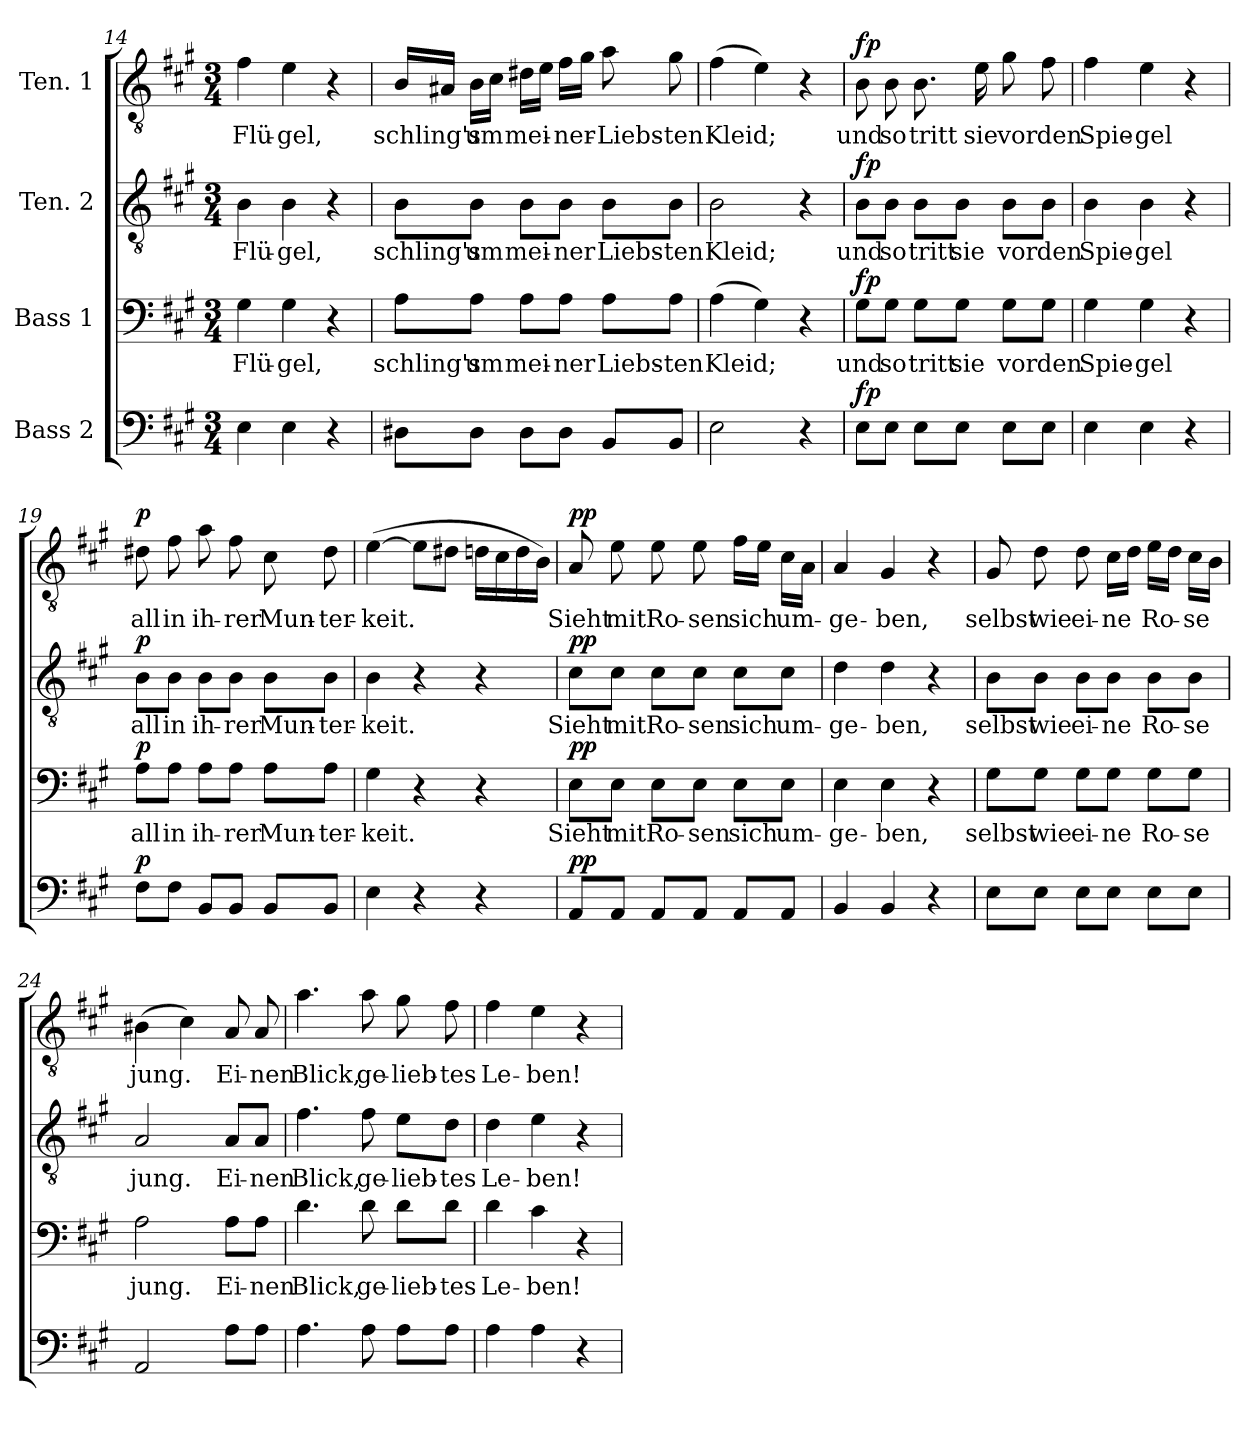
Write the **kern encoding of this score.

**kern	**dynam	**kern	**text	**dynam	**kern	**text	**dynam	**kern	**text	**dynam
*part4	*part4	*part3	*part3	*part3	*part2	*part2	*part2	*part1	*part1	*part1
*staff4	*staff4	*staff3	*staff3	*staff3	*staff2	*staff2	*staff2	*staff1	*staff1	*staff1
*I"Bass 2	*	*I"Bass 1	*	*	*I"Ten. 2	*	*	*I"Ten. 1	*	*
*clefF4	*	*clefF4	*	*	*clefGv2	*	*	*clefGv2	*	*
*k[f#c#g#]	*	*k[f#c#g#]	*	*	*k[f#c#g#]	*	*	*k[f#c#g#]	*	*
*M3/4	*	*M3/4	*	*	*M3/4	*	*	*M3/4	*	*
=14	=14	=14	=14	=14	=14	=14	=14	=14	=14	=14
!	!	!	!LO:LY:b	!	!	!LO:LY:b	!	!	!LO:LY:b	!
4E\	.	4G#\	Flü-	.	4B\	Flü-	.	4f#\	Flü-	.
!	!	!	!LO:LY:b	!	!	!LO:LY:b	!	!	!LO:LY:b	!
4E\	.	4G#\	-gel,	.	4B\	-gel,	.	4e\	-gel,	.
4r	.	4r	.	.	4r	.	.	4r	.	.
=15	=15	=15	=15	=15	=15	=15	=15	=15	=15	=15
!	!	!	!LO:LY:b	!	!	!LO:LY:b	!	!	!LO:LY:b	!
8D#X\L	.	8A\L	schling's	.	8B\L	schling's	.	16B/LL	schling's	.
.	.	.	.	.	.	.	.	16A#X/JJ	.	.
!	!	!	!LO:LY:b	!	!	!LO:LY:b	!	!	!LO:LY:b	!
8D#\J	.	8A\J	um	.	8B\J	um	.	16B\LL	um	.
.	.	.	.	.	.	.	.	16c#\JJ	.	.
!	!	!	!LO:LY:b	!	!	!LO:LY:b	!	!	!LO:LY:b	!
8D#\L	.	8A\L	mei-	.	8B\L	mei-	.	16d#X\LL	mei-	.
.	.	.	.	.	.	.	.	16e\JJ	.	.
!	!	!	!LO:LY:b	!	!	!LO:LY:b	!	!	!LO:LY:b	!
8D#\J	.	8A\J	-ner	.	8B\J	-ner	.	16f#\LL	-ner-	.
.	.	.	.	.	.	.	.	16g#\JJ	.	.
!	!	!	!LO:LY:b	!	!	!LO:LY:b	!	!	!LO:LY:b	!
8BB/L	.	8A\L	Liebs-	.	8B\L	Liebs-	.	8a\	Liebs-	.
!	!	!	!LO:LY:b	!	!	!LO:LY:b	!	!	!LO:LY:b	!
8BB/J	.	8A\J	-ten	.	8B\J	-ten	.	8g#\	-ten	.
!!LO:LB:g=z
=16	=16	=16	=16	=16	=16	=16	=16	=16	=16	=16
!	!	!	!LO:LY:b	!	!	!LO:LY:b	!	!	!LO:LY:b	!
2E\	.	(4A\	Kleid;	.	2B\	Kleid;	.	(4f#\	Kleid;	.
.	.	4G#\)	.	.	.	.	.	4e\)	.	.
4r	.	4r	.	.	4r	.	.	4r	.	.
=17	=17	=17	=17	=17	=17	=17	=17	=17	=17	=17
!	!LO:DY:a	!	!LO:LY:b	!LO:DY:a	!	!LO:LY:b	!LO:DY:a	!	!LO:LY:b	!LO:DY:a
8E\L	fp	8G#\L	und	fp	8B\L	und	fp	8B\	und	fp
!	!	!	!LO:LY:b	!	!	!LO:LY:b	!	!	!LO:LY:b	!
8E\J	.	8G#\J	so	.	8B\J	so	.	8B\	so	.
!	!	!	!LO:LY:b	!	!	!LO:LY:b	!	!	!LO:LY:b	!
8E\L	.	8G#\L	tritt	.	8B\L	tritt	.	8.B\	tritt	.
!	!	!	!LO:LY:b	!	!	!LO:LY:b	!	!	!	!
8E\J	.	8G#\J	sie	.	8B\J	sie	.	.	.	.
!	!	!	!	!	!	!	!	!	!LO:LY:b	!
.	.	.	.	.	.	.	.	16e\	sie	.
!	!	!	!LO:LY:b	!	!	!LO:LY:b	!	!	!LO:LY:b	!
8E\L	.	8G#\L	vor	.	8B\L	vor	.	8g#\	vor	.
!	!	!	!LO:LY:b	!	!	!LO:LY:b	!	!	!LO:LY:b	!
8E\J	.	8G#\J	den	.	8B\J	den	.	8f#\	den	.
=18	=18	=18	=18	=18	=18	=18	=18	=18	=18	=18
!	!	!	!LO:LY:b	!	!	!LO:LY:b	!	!	!LO:LY:b	!
4E\	.	4G#\	Spie-	.	4B\	Spie-	.	4f#\	Spie-	.
!	!	!	!LO:LY:b	!	!	!LO:LY:b	!	!	!LO:LY:b	!
4E\	.	4G#\	-gel	.	4B\	-gel	.	4e\	-gel	.
4r	.	4r	.	.	4r	.	.	4r	.	.
!!LO:LB:g=z
=19	=19	=19	=19	=19	=19	=19	=19	=19	=19	=19
!	!LO:DY:a	!	!LO:LY:b	!LO:DY:a	!	!LO:LY:b	!LO:DY:a	!	!LO:LY:b	!LO:DY:a
8F#\L	p	8A\L	all	p	8B\L	all	p	8d#X\	all	p
!	!	!	!LO:LY:b	!	!	!LO:LY:b	!	!	!LO:LY:b	!
8F#\J	.	8A\J	in	.	8B\J	in	.	8f#\	in	.
!	!	!	!LO:LY:b	!	!	!LO:LY:b	!	!	!LO:LY:b	!
8BB/L	.	8A\L	ih-	.	8B\L	ih-	.	8a\	ih-	.
!	!	!	!LO:LY:b	!	!	!LO:LY:b	!	!	!LO:LY:b	!
8BB/J	.	8A\J	-rer	.	8B\J	-rer	.	8f#\	-rer	.
!	!	!	!LO:LY:b	!	!	!LO:LY:b	!	!	!LO:LY:b	!
8BB/L	.	8A\L	Mun-	.	8B\L	Mun-	.	8c#\	Mun-	.
!	!	!	!LO:LY:b	!	!	!LO:LY:b	!	!	!LO:LY:b	!
8BB/J	.	8A\J	-ter-	.	8B\J	-ter-	.	8d#\	-ter-	.
=20	=20	=20	=20	=20	=20	=20	=20	=20	=20	=20
!	!	!	!LO:LY:b	!	!	!LO:LY:b	!	!	!LO:LY:b	!
4E\	.	4G#\	-keit.	.	4B\	-keit.	.	([4e\	-keit.	.
4r	.	4r	.	.	4r	.	.	8e\L]	.	.
.	.	.	.	.	.	.	.	8d#X\J	.	.
4r	.	4r	.	.	4r	.	.	16dn\LL	.	.
.	.	.	.	.	.	.	.	16c#\	.	.
.	.	.	.	.	.	.	.	16d\	.	.
.	.	.	.	.	.	.	.	16B\JJ)	.	.
!!LO:PB:g=z
=21	=21	=21	=21	=21	=21	=21	=21	=21	=21	=21
!	!LO:DY:a	!	!LO:LY:b	!LO:DY:a	!	!LO:LY:b	!LO:DY:a	!	!LO:LY:b	!LO:DY:a
8AA/L	pp	8E\L	Sieht	pp	8c#\L	Sieht	pp	8A/	Sieht	pp
!	!	!	!LO:LY:b	!	!	!LO:LY:b	!	!	!LO:LY:b	!
8AA/J	.	8E\J	mit	.	8c#\J	mit	.	8e\	mit	.
!	!	!	!LO:LY:b	!	!	!LO:LY:b	!	!	!LO:LY:b	!
8AA/L	.	8E\L	Ro-	.	8c#\L	Ro-	.	8e\	Ro-	.
!	!	!	!LO:LY:b	!	!	!LO:LY:b	!	!	!LO:LY:b	!
8AA/J	.	8E\J	-sen	.	8c#\J	-sen	.	8e\	-sen	.
!	!	!	!LO:LY:b	!	!	!LO:LY:b	!	!	!LO:LY:b	!
8AA/L	.	8E\L	sich	.	8c#\L	sich	.	16f#\LL	sich	.
.	.	.	.	.	.	.	.	16e\JJ	.	.
!	!	!	!LO:LY:b	!	!	!LO:LY:b	!	!	!LO:LY:b	!
8AA/J	.	8E\J	um-	.	8c#\J	um-	.	16c#\LL	um-	.
.	.	.	.	.	.	.	.	16A\JJ	.	.
=22	=22	=22	=22	=22	=22	=22	=22	=22	=22	=22
!	!	!	!LO:LY:b	!	!	!LO:LY:b	!	!	!LO:LY:b	!
4BB/	.	4E\	-ge-	.	4d\	-ge-	.	4A/	-ge-	.
!	!	!	!LO:LY:b	!	!	!LO:LY:b	!	!	!LO:LY:b	!
4BB/	.	4E\	-ben,	.	4d\	-ben,	.	4G#/	-ben,	.
4r	.	4r	.	.	4r	.	.	4r	.	.
=23	=23	=23	=23	=23	=23	=23	=23	=23	=23	=23
!	!	!	!LO:LY:b	!	!	!LO:LY:b	!	!	!LO:LY:b	!
8E\L	.	8G#\L	selbst	.	8B\L	selbst	.	8G#/	selbst	.
!	!	!	!LO:LY:b	!	!	!LO:LY:b	!	!	!LO:LY:b	!
8E\J	.	8G#\J	wie	.	8B\J	wie	.	8d\	wie	.
!	!	!	!LO:LY:b	!	!	!LO:LY:b	!	!	!LO:LY:b	!
8E\L	.	8G#\L	ei-	.	8B\L	ei-	.	8d\	ei-	.
!	!	!	!LO:LY:b	!	!	!LO:LY:b	!	!	!LO:LY:b	!
8E\J	.	8G#\J	-ne	.	8B\J	-ne	.	16c#\LL	-ne	.
.	.	.	.	.	.	.	.	16d\JJ	.	.
!	!	!	!LO:LY:b	!	!	!LO:LY:b	!	!	!LO:LY:b	!
8E\L	.	8G#\L	Ro-	.	8B\L	Ro-	.	16e\LL	Ro-	.
.	.	.	.	.	.	.	.	16d\JJ	.	.
!	!	!	!LO:LY:b	!	!	!LO:LY:b	!	!	!LO:LY:b	!
8E\J	.	8G#\J	-se	.	8B\J	-se	.	16c#\LL	-se	.
.	.	.	.	.	.	.	.	16B\JJ	.	.
!!LO:LB:g=z
=24	=24	=24	=24	=24	=24	=24	=24	=24	=24	=24
!	!	!	!LO:LY:b	!	!	!LO:LY:b	!	!	!LO:LY:b	!
2AA/	.	2A\	jung.	.	2A/	jung.	.	(4B#X\	jung.	.
.	.	.	.	.	.	.	.	4c#\)	.	.
!	!	!	!LO:LY:b	!	!	!LO:LY:b	!	!	!LO:LY:b	!
8A\L	.	8A\L	Ei-	.	8A/L	Ei-	.	8A/	Ei-	.
!	!	!	!LO:LY:b	!	!	!LO:LY:b	!	!	!LO:LY:b	!
8A\J	.	8A\J	-nen	.	8A/J	-nen	.	8A/	-nen	.
=25	=25	=25	=25	=25	=25	=25	=25	=25	=25	=25
!	!	!	!LO:LY:b	!	!	!LO:LY:b	!	!	!LO:LY:b	!
4.A\	.	4.d\	Blick,	.	4.f#\	Blick,	.	4.a\	Blick,	.
!	!	!	!LO:LY:b	!	!	!LO:LY:b	!	!	!LO:LY:b	!
8A\	.	8d\	ge-	.	8f#\	ge-	.	8a\	ge-	.
!	!	!	!LO:LY:b	!	!	!LO:LY:b	!	!	!LO:LY:b	!
8A\L	.	8d\L	-lieb-	.	8e\L	-lieb-	.	8g#\	-lieb-	.
!	!	!	!LO:LY:b	!	!	!LO:LY:b	!	!	!LO:LY:b	!
8A\J	.	8d\J	-tes	.	8d\J	-tes	.	8f#\	-tes	.
=26	=26	=26	=26	=26	=26	=26	=26	=26	=26	=26
!	!	!	!LO:LY:b	!	!	!LO:LY:b	!	!	!LO:LY:b	!
4A\	.	4d\	Le-	.	4d\	Le-	.	4f#\	Le-	.
!	!	!	!LO:LY:b	!	!	!LO:LY:b	!	!	!LO:LY:b	!
4A\	.	4c#\	-ben!	.	4e\	-ben!	.	4e\	-ben!	.
4r	.	4r	.	.	4r	.	.	4r	.	.
=	=	=	=	=	=	=	=	=	=	=
*-	*-	*-	*-	*-	*-	*-	*-	*-	*-	*-
